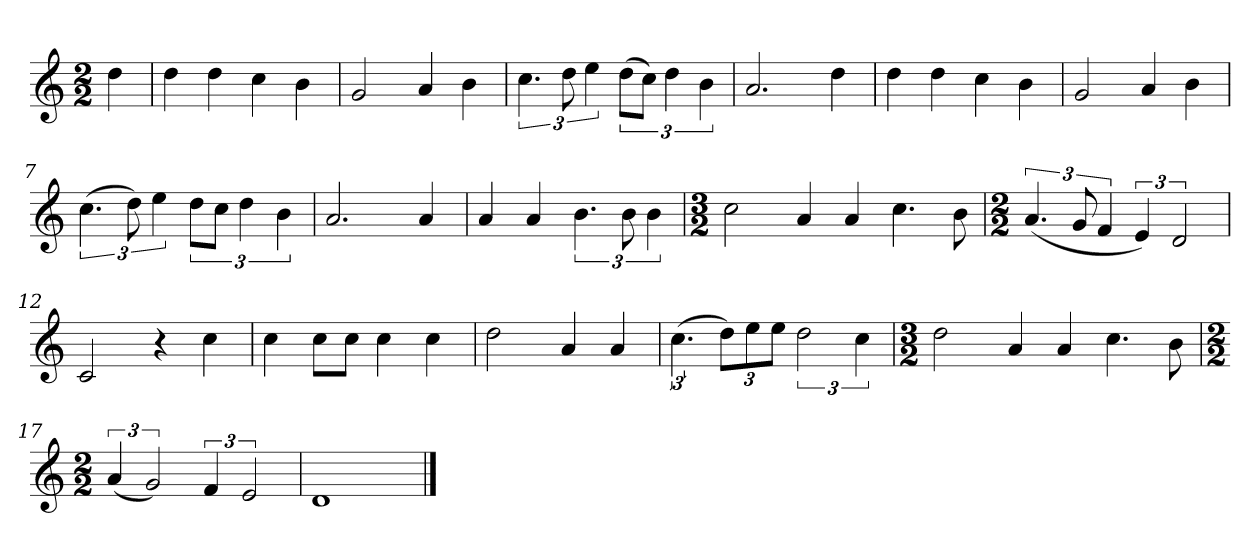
**kern
*part1
*staff1
*k[]
*M2/2
*MM120
=
4dd
=1
4dd
4dd
4cc
4b
=2
2g
4a
4b
=3
6.cc
12dd
6ee
(12ddL
12ccJ)
6dd
6b
=4
2.a
4dd
=5
4dd
4dd
4cc
4b
=6
2g
4a
4b
=7
(6.cc
12dd)
6ee
12ddL
12ccJ
6dd
6b
=8
2.a
4a
=9
4a
4a
6.b
12b
6b
=10
*M3/2
2cc
4a
4a
4.cc
8b
=11
*M2/2
(6.a
12g
6f
6e)
3d
=12
2c
4r
4cc
=13
4cc
8ccL
8ccJ
4cc
4cc
=14
2dd
4a
4a
=15
(6.cc
12ddL)
12ee
12eeJ
3dd
6cc
=16
*M3/2
2dd
4a
4a
4.cc
8b
=17
*M2/2
(6a
3g)
6f
3e
=18
1d
==
*-
